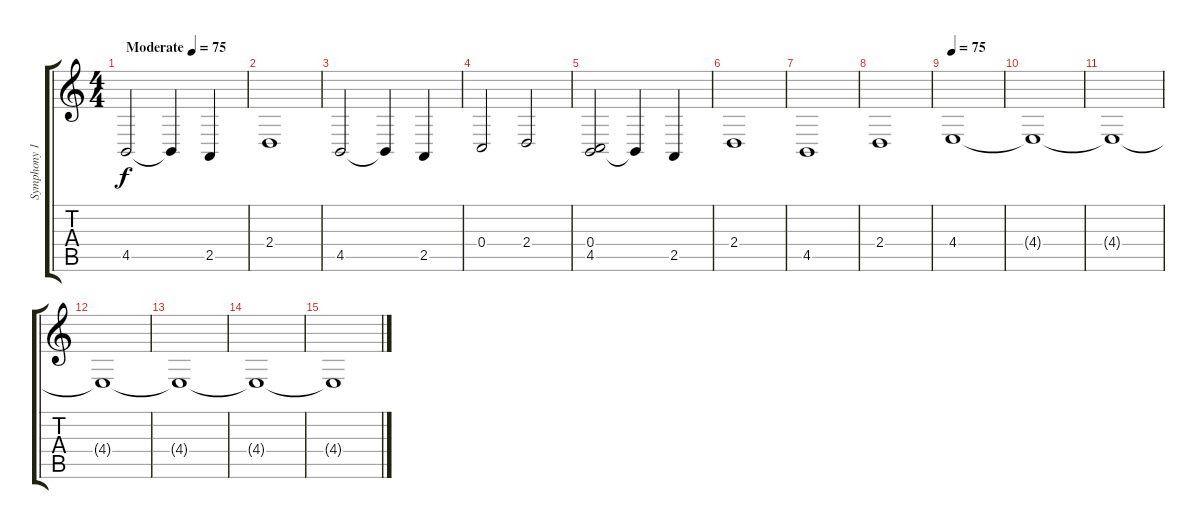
\track ("Symphony 1" "Symphony 1") {instrument synthstrings1}
\staff {score tabs}
\tuning (D4 A3 F3 C3 G2 C2) {hide}
\ts (4 4)
\tempo (75 "Moderate")
\tempo 70
\tempo (75 "Moderate")
\clef g2
\ks c
4.5.2{dy f instrument synthstrings1} 4.5{t}.4 2.5.4 |
2.4.1 |
4.5.2 4.5{t}.4 2.5.4 |
0.4.2 2.4.2 |
(0.4 4.5).2 4.5{t}.4 2.5.4 |
2.4.1 |
4.5.1 |
2.4.1 |
\tempo 75
4.4.1 |
4.4{t}.1 |
4.4{t}.1 |
4.4{t}.1 |
4.4{t}.1 |
4.4{t}.1{volume 0} |
4.4{t}.1
